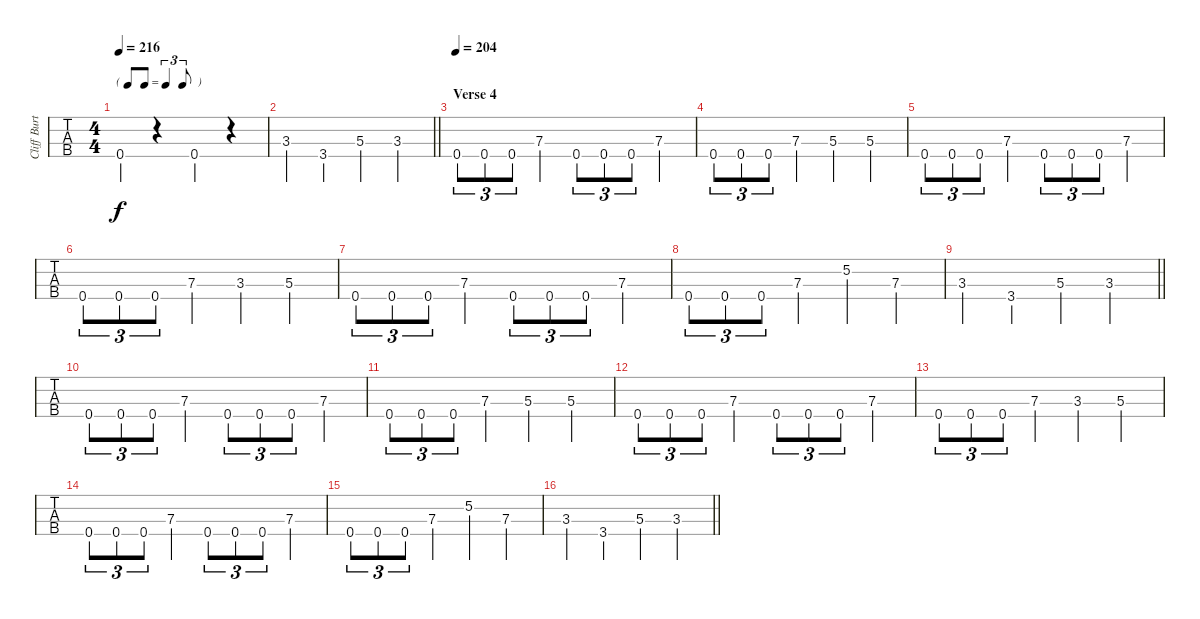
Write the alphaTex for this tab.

\track ("Cliff Burton/Jason Newsted" "Cliff Burt") {instrument electricbassfinger}
\staff {tabs}
\tuning (G2 D2 A1 E1) {hide}
\ts (4 4)
\tf triplet8th
\tempo 216
\clef f4
\ks c
0.4.4{dy f} r.4 0.4.4 r.4 |
\barLineRight lightlight
3.3.4 3.4.4 5.3.4 3.3.4 |
\section ("" "Verse 4")
\tempo 204
0.4.8{tu (3 2)} 0.4.8{tu (3 2)} 0.4.8{tu (3 2)} 7.3.4 0.4.8{tu (3 2)} 0.4.8{tu (3 2)} 0.4.8{tu (3 2)} 7.3.4 |
0.4.8{tu (3 2)} 0.4.8{tu (3 2)} 0.4.8{tu (3 2)} 7.3.4 5.3.4 5.3.4 |
0.4.8{tu (3 2)} 0.4.8{tu (3 2)} 0.4.8{tu (3 2)} 7.3.4 0.4.8{tu (3 2)} 0.4.8{tu (3 2)} 0.4.8{tu (3 2)} 7.3.4 |
0.4.8{tu (3 2)} 0.4.8{tu (3 2)} 0.4.8{tu (3 2)} 7.3.4 3.3.4 5.3.4 |
0.4.8{tu (3 2)} 0.4.8{tu (3 2)} 0.4.8{tu (3 2)} 7.3.4 0.4.8{tu (3 2)} 0.4.8{tu (3 2)} 0.4.8{tu (3 2)} 7.3.4 |
0.4.8{tu (3 2)} 0.4.8{tu (3 2)} 0.4.8{tu (3 2)} 7.3.4 5.2.4 7.3.4 |
\barLineRight lightlight
3.3.4 3.4.4 5.3.4 3.3.4 |
0.4.8{tu (3 2)} 0.4.8{tu (3 2)} 0.4.8{tu (3 2)} 7.3.4 0.4.8{tu (3 2)} 0.4.8{tu (3 2)} 0.4.8{tu (3 2)} 7.3.4 |
0.4.8{tu (3 2)} 0.4.8{tu (3 2)} 0.4.8{tu (3 2)} 7.3.4 5.3.4 5.3.4 |
0.4.8{tu (3 2)} 0.4.8{tu (3 2)} 0.4.8{tu (3 2)} 7.3.4 0.4.8{tu (3 2)} 0.4.8{tu (3 2)} 0.4.8{tu (3 2)} 7.3.4 |
0.4.8{tu (3 2)} 0.4.8{tu (3 2)} 0.4.8{tu (3 2)} 7.3.4 3.3.4 5.3.4 |
0.4.8{tu (3 2)} 0.4.8{tu (3 2)} 0.4.8{tu (3 2)} 7.3.4 0.4.8{tu (3 2)} 0.4.8{tu (3 2)} 0.4.8{tu (3 2)} 7.3.4 |
0.4.8{tu (3 2)} 0.4.8{tu (3 2)} 0.4.8{tu (3 2)} 7.3.4 5.2.4 7.3.4 |
\barLineRight lightlight
3.3.4 3.4.4 5.3.4 3.3.4
